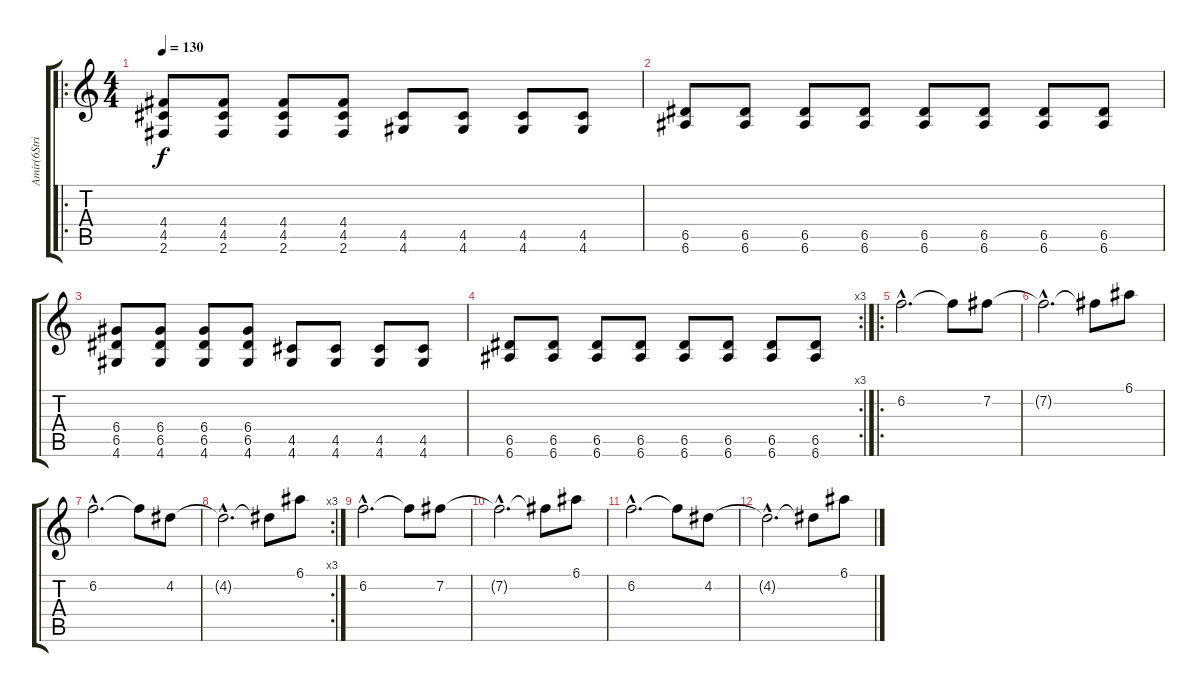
\track ("Amir(6Strings)" "Amir(6Stri") {instrument distortionguitar}
\staff {score tabs}
\tuning (E4 B3 G3 D3 A2 E2) {hide}
\ro
\ts (4 4)
\tempo 130
\clef g2
\ks c
(4.4 4.5 2.6).8{dy f} (4.4 4.5 2.6).8 (4.4 4.5 2.6).8 (4.4 4.5 2.6).8 (4.5 4.6).8 (4.5 4.6).8 (4.5 4.6).8 (4.5 4.6).8 |
(6.5 6.6).8 (6.5 6.6).8 (6.5 6.6).8 (6.5 6.6).8 (6.5 6.6).8 (6.5 6.6).8 (6.5 6.6).8 (6.5 6.6).8 |
(6.4 6.5 4.6).8 (6.4 6.5 4.6).8 (6.4 6.5 4.6).8 (6.4 6.5 4.6).8 (4.5 4.6).8 (4.5 4.6).8 (4.5 4.6).8 (4.5 4.6).8 |
\rc 3
(6.5 6.6).8 (6.5 6.6).8 (6.5 6.6).8 (6.5 6.6).8 (6.5 6.6).8 (6.5 6.6).8 (6.5 6.6).8 (6.5 6.6).8 |
\ro
6.2{hac}.2{d} 6.2{t}.8 7.2.8 |
7.2{hac t}.2{d} 7.2{t}.8 6.1.8 |
6.2{hac}.2{d} 6.2{t}.8 4.2.8 |
\rc 3
4.2{hac t}.2{d} 4.2{t}.8 6.1.8 |
6.2{hac}.2{d volume 0} 6.2{t}.8 7.2.8 |
7.2{hac t}.2{d} 7.2{t}.8 6.1.8 |
6.2{hac}.2{d} 6.2{t}.8 4.2.8 |
4.2{hac t}.2{d} 4.2{t}.8 6.1.8
